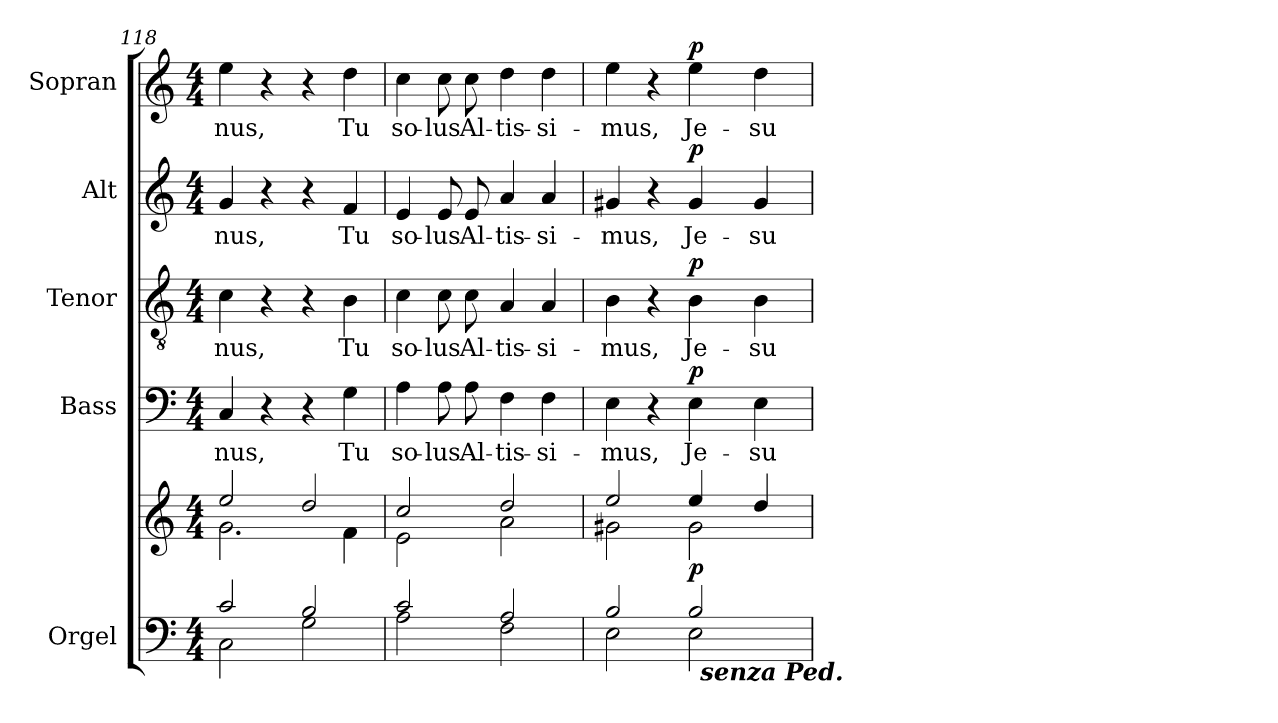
**kern	**kern	**dynam	**kern	**text	**dynam	**kern	**text	**dynam	**kern	**text	**dynam	**kern	**text	**dynam
*part5	*part5	*part5	*part4	*part4	*part4	*part3	*part3	*part3	*part2	*part2	*part2	*part1	*part1	*part1
*staff6	*staff5	*staff5/6	*staff4	*staff4	*staff4	*staff3	*staff3	*staff3	*staff2	*staff2	*staff2	*staff1	*staff1	*staff1
*I"Orgel	*	*	*I"Bass	*	*	*I"Tenor	*	*	*I"Alt	*	*	*I"Sopran	*	*
*I'Org.	*	*	*I'B.	*	*	*I'T.	*	*	*I'A.	*	*	*I'S.	*	*
*clefF4	*clefG2	*	*clefF4	*	*	*clefGv2	*	*	*clefG2	*	*	*clefG2	*	*
*k[]	*k[]	*	*k[]	*	*	*k[]	*	*	*k[]	*	*	*k[]	*	*
*C:	*C:	*	*C:	*	*	*C:	*	*	*C:	*	*	*C:	*	*
*M4/4	*M4/4	*	*M4/4	*	*	*M4/4	*	*	*M4/4	*	*	*M4/4	*	*
=118	=118	=118	=118	=118	=118	=118	=118	=118	=118	=118	=118	=118	=118	=118
*^	*^	*	*	*	*	*	*	*	*	*	*	*	*	*
!	!	!	!	!	!	!LO:LY:b	!	!	!LO:LY:b	!	!	!LO:LY:b	!	!	!LO:LY:b	!
2c/	2C\	2ee/	2.g\	.	4C/	-nus,	.	4c\	-nus,	.	4g/	-nus,	.	4ee\	-nus,	.
.	.	.	.	.	4r	.	.	4r	.	.	4r	.	.	4r	.	.
2B/	2G\	2dd/	.	.	4r	.	.	4r	.	.	4r	.	.	4r	.	.
!	!	!	!	!	!	!LO:LY:b	!	!	!LO:LY:b	!	!	!LO:LY:b	!	!	!LO:LY:b	!
.	.	.	4f\	.	4G\	Tu	.	4B\	Tu	.	4f/	Tu	.	4dd\	Tu	.
=119	=119	=119	=119	=119	=119	=119	=119	=119	=119	=119	=119	=119	=119	=119	=119	=119
!	!	!	!	!	!	!LO:LY:b	!	!	!LO:LY:b	!	!	!LO:LY:b	!	!	!LO:LY:b	!
2c/	2A\	2cc/	2e\	.	4A\	so-	.	4c\	so-	.	4e/	so-	.	4cc\	so-	.
!	!	!	!	!	!	!LO:LY:b	!	!	!LO:LY:b	!	!	!LO:LY:b	!	!	!LO:LY:b	!
.	.	.	.	.	8A\	-lus	.	8c\	-lus	.	8e/	-lus	.	8cc\	-lus	.
!	!	!	!	!	!	!LO:LY:b	!	!	!LO:LY:b	!	!	!LO:LY:b	!	!	!LO:LY:b	!
.	.	.	.	.	8A\	Al-	.	8c\	Al-	.	8e/	Al-	.	8cc\	Al-	.
!	!	!	!	!	!	!LO:LY:b	!	!	!LO:LY:b	!	!	!LO:LY:b	!	!	!LO:LY:b	!
2A/	2F\	2dd/	2a\	.	4F\	-tis-	.	4A/	-tis-	.	4a/	-tis-	.	4dd\	-tis-	.
!	!	!	!	!	!	!LO:LY:b	!	!	!LO:LY:b	!	!	!LO:LY:b	!	!	!LO:LY:b	!
.	.	.	.	.	4F\	-si-	.	4A/	-si-	.	4a/	-si-	.	4dd\	-si-	.
=120	=120	=120	=120	=120	=120	=120	=120	=120	=120	=120	=120	=120	=120	=120	=120	=120
!	!	!	!	!	!	!LO:LY:b	!	!	!LO:LY:b	!	!	!LO:LY:b	!	!	!LO:LY:b	!
*	*^	*	*	*	*	*	*	*	*	*	*	*	*	*	*	*
2B/	2E\	2ryy	2ee/	2g#X\	.	4E\	-mus,	.	4B\	-mus,	.	4g#X/	-mus,	.	4ee\	-mus,	.
.	.	.	.	.	.	4r	.	.	4r	.	.	4r	.	.	4r	.	.
!	!	!	!	!	!LO:DY:b	!	!LO:LY:b	!LO:DY:a	!	!LO:LY:b	!LO:DY:a	!	!LO:LY:b	!LO:DY:a	!	!LO:LY:b	!LO:DY:a
2B/	2E\	32ryy	4ee/	2g#\	p	4E\	Je-	p	4B\	Je-	p	4g#/	Je-	p	4ee\	Je-	p
!	!	!LO:TX:b:Bi:t=senza Ped.	!	!	!	!	!	!	!	!	!	!	!	!	!	!	!
.	.	4...ryy	.	.	.	.	.	.	.	.	.	.	.	.	.	.	.
!	!	!	!	!	!	!	!LO:LY:b	!	!	!LO:LY:b	!	!	!LO:LY:b	!	!	!LO:LY:b	!
.	.	.	4dd/	.	.	4E\	-su	.	4B\	-su	.	4g#/	-su	.	4dd\	-su	.
*v	*v	*v	*	*	*	*	*	*	*	*	*	*	*	*	*	*	*
*	*v	*v	*	*	*	*	*	*	*	*	*	*	*	*	*
=	=	=	=	=	=	=	=	=	=	=	=	=	=	=
*-	*-	*-	*-	*-	*-	*-	*-	*-	*-	*-	*-	*-	*-	*-
